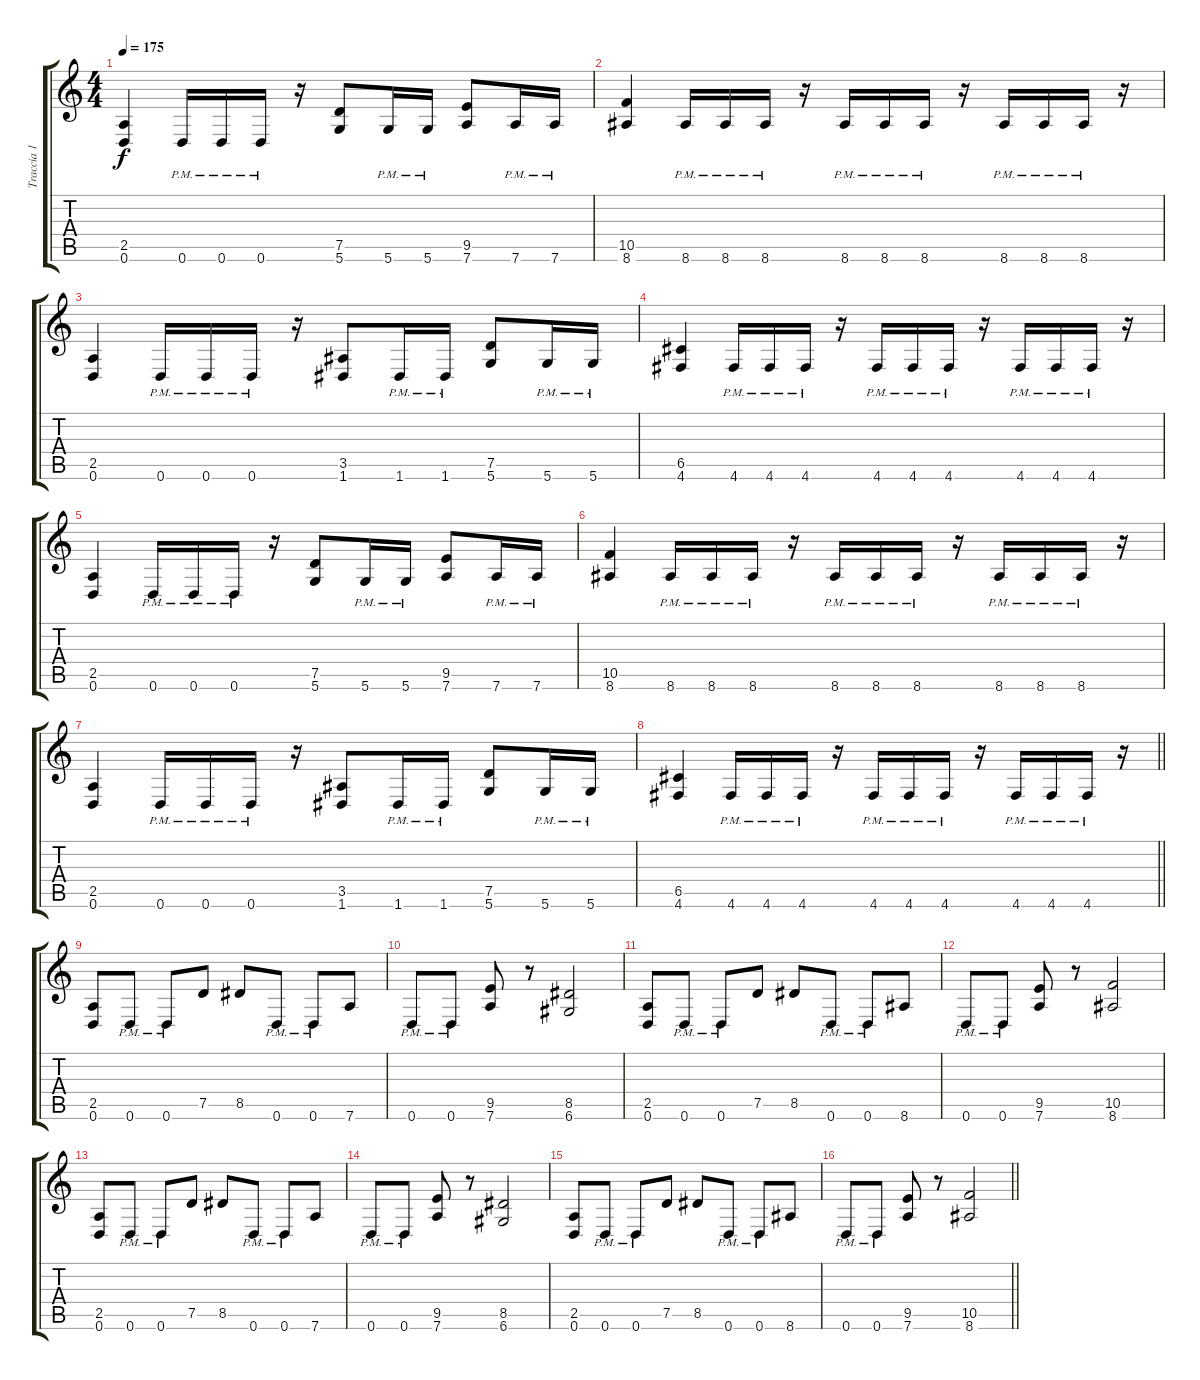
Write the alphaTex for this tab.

\track ("Traccia 1" "Traccia 1") {instrument distortionguitar}
\staff {score tabs}
\tuning (D4 A3 F3 C3 G2 D2) {hide}
\ts (4 4)
\tempo 175
\clef g2
\ks c
(2.5 0.6).4{dy f} 0.6{pm}.16 0.6{pm}.16 0.6{pm}.16 r.16 (7.5 5.6).8 5.6{pm}.16 5.6{pm}.16 (9.5 7.6).8 7.6{pm}.16 7.6{pm}.16 |
(10.5 8.6).4 8.6{pm}.16 8.6{pm}.16 8.6{pm}.16 r.16 8.6{pm}.16 8.6{pm}.16 8.6{pm}.16 r.16 8.6{pm}.16 8.6{pm}.16 8.6{pm}.16 r.16 |
(2.5 0.6).4 0.6{pm}.16 0.6{pm}.16 0.6{pm}.16 r.16 (3.5 1.6).8 1.6{pm}.16 1.6{pm}.16 (7.5 5.6).8 5.6{pm}.16 5.6{pm}.16 |
(6.5 4.6).4 4.6{pm}.16 4.6{pm}.16 4.6{pm}.16 r.16 4.6{pm}.16 4.6{pm}.16 4.6{pm}.16 r.16 4.6{pm}.16 4.6{pm}.16 4.6{pm}.16 r.16 |
(2.5 0.6).4 0.6{pm}.16 0.6{pm}.16 0.6{pm}.16 r.16 (7.5 5.6).8 5.6{pm}.16 5.6{pm}.16 (9.5 7.6).8 7.6{pm}.16 7.6{pm}.16 |
(10.5 8.6).4 8.6{pm}.16 8.6{pm}.16 8.6{pm}.16 r.16 8.6{pm}.16 8.6{pm}.16 8.6{pm}.16 r.16 8.6{pm}.16 8.6{pm}.16 8.6{pm}.16 r.16 |
(2.5 0.6).4 0.6{pm}.16 0.6{pm}.16 0.6{pm}.16 r.16 (3.5 1.6).8 1.6{pm}.16 1.6{pm}.16 (7.5 5.6).8 5.6{pm}.16 5.6{pm}.16 |
\barLineRight lightlight
(6.5 4.6).4 4.6{pm}.16 4.6{pm}.16 4.6{pm}.16 r.16 4.6{pm}.16 4.6{pm}.16 4.6{pm}.16 r.16 4.6{pm}.16 4.6{pm}.16 4.6{pm}.16 r.16 |
\section ("" "")
(2.5 0.6).8 0.6{pm}.8 0.6{pm}.8 7.5.8 8.5.8 0.6{pm}.8 0.6{pm}.8 7.6.8 |
0.6{pm}.8 0.6{pm}.8 (9.5 7.6).8 r.8 (8.5 6.6).2 |
(2.5 0.6).8 0.6{pm}.8 0.6{pm}.8 7.5.8 8.5.8 0.6{pm}.8 0.6{pm}.8 8.6.8 |
0.6{pm}.8 0.6{pm}.8 (9.5 7.6).8 r.8 (10.5 8.6).2 |
(2.5 0.6).8 0.6{pm}.8 0.6{pm}.8 7.5.8 8.5.8 0.6{pm}.8 0.6{pm}.8 7.6.8 |
0.6{pm}.8 0.6{pm}.8 (9.5 7.6).8 r.8 (8.5 6.6).2 |
(2.5 0.6).8 0.6{pm}.8 0.6{pm}.8 7.5.8 8.5.8 0.6{pm}.8 0.6{pm}.8 8.6.8 |
\barLineRight lightlight
0.6{pm}.8 0.6{pm}.8 (9.5 7.6).8 r.8 (10.5 8.6).2
